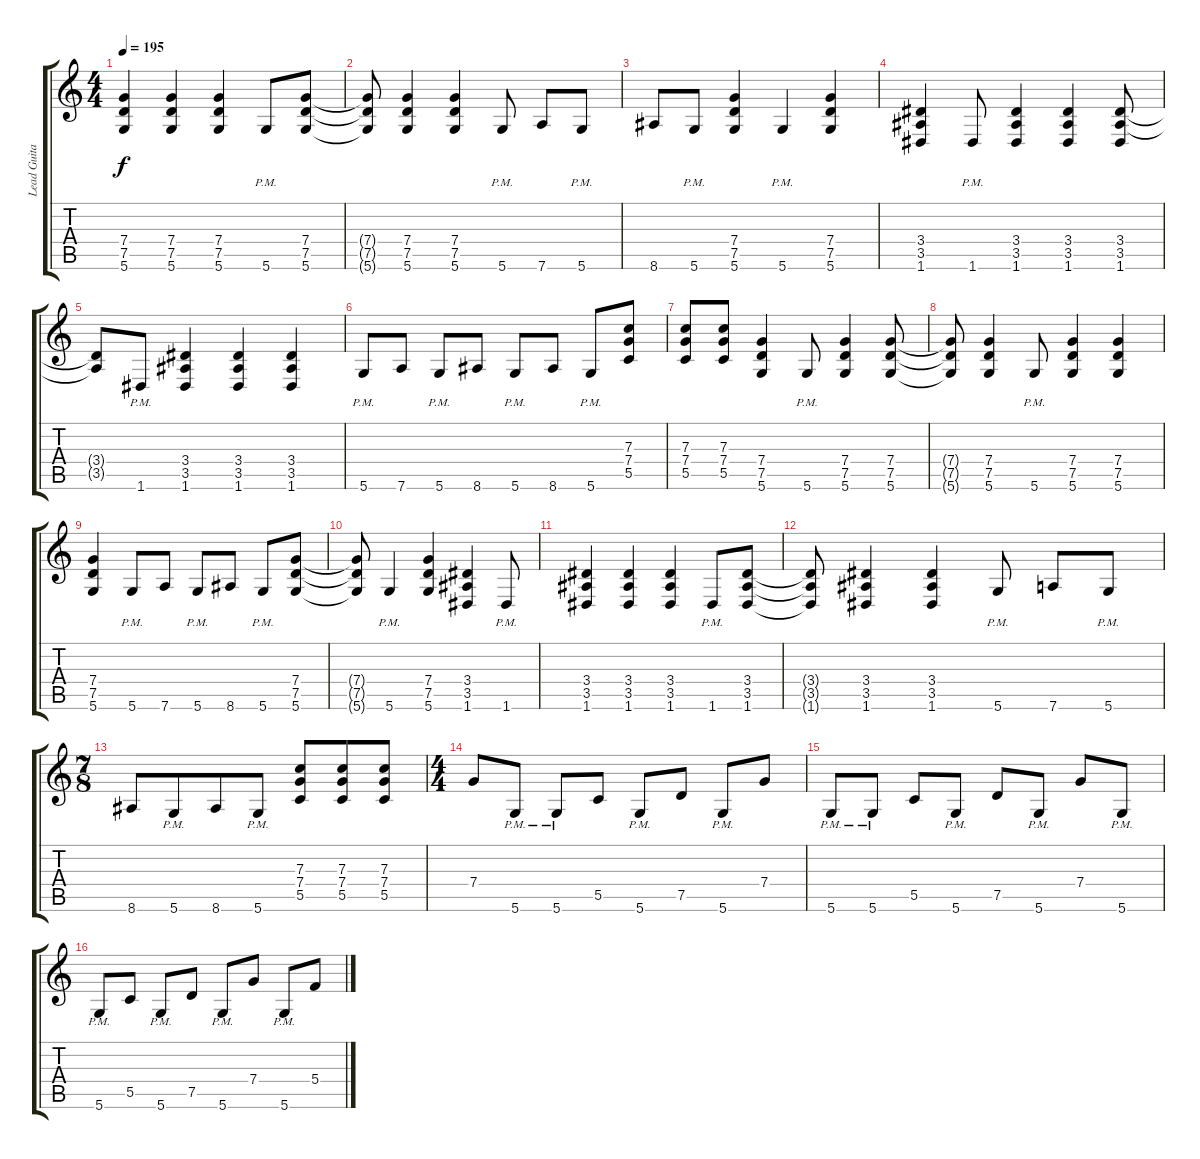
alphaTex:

\track ("Lead Guitar" "Lead Guita") {instrument overdrivenguitar}
\staff {score tabs}
\tuning (D4 A3 F3 C3 G2 D2) {hide}
\ts (4 4)
\tempo 195
\clef g2
\ks c
(7.4 7.5 5.6).4{dy f} (7.4 7.5 5.6).4 (7.4 7.5 5.6).4 5.6{pm}.8 (7.4 7.5 5.6).8 |
(7.4{t} 7.5{t} 5.6{t}).8 (7.4 7.5 5.6).4 (7.4 7.5 5.6).4 5.6{pm}.8 7.6.8 5.6{pm}.8 |
8.6.8 5.6{pm}.8 (7.4 7.5 5.6).4 5.6{pm}.4 (7.4 7.5 5.6).4 |
(3.4 3.5 1.6).4 1.6{pm}.8 (3.4 3.5 1.6).4 (3.4 3.5 1.6).4 (3.4 3.5 1.6).8 |
(3.4{t} 3.5{t}).8 1.6{pm}.8 (3.4 3.5 1.6).4 (3.4 3.5 1.6).4 (3.4 3.5 1.6).4 |
5.6{pm}.8 7.6.8 5.6{pm}.8 8.6.8 5.6{pm}.8 8.6.8 5.6{pm}.8 (7.3 7.4 5.5).8 |
(7.3 7.4 5.5).8 (7.3 7.4 5.5).8 (7.4 7.5 5.6).4 5.6{pm}.8 (7.4 7.5 5.6).4 (7.4 7.5 5.6).8 |
(7.4{t} 7.5{t} 5.6{t}).8 (7.4 7.5 5.6).4 5.6{pm}.8 (7.4 7.5 5.6).4 (7.4 7.5 5.6).4 |
(7.4 7.5 5.6).4 5.6{pm}.8 7.6.8 5.6{pm}.8 8.6.8 5.6{pm}.8 (7.4 7.5 5.6).8 |
(7.4{t} 7.5{t} 5.6{t}).8 5.6{pm}.4 (7.4 7.5 5.6).4 (3.4 3.5 1.6).4 1.6{pm}.8 |
(3.4 3.5 1.6).4 (3.4 3.5 1.6).4 (3.4 3.5 1.6).4 1.6{pm}.8 (3.4 3.5 1.6).8 |
(3.4{t} 3.5{t} 1.6{t}).8 (3.4 3.5 1.6).4 (3.4 3.5 1.6).4 5.6{pm}.8 7.6.8 5.6{pm}.8 |
\ts (7 8)
8.6.8 5.6{pm}.8 8.6.8 5.6{pm}.8 (7.3 7.4 5.5).8 (7.3 7.4 5.5).8 (7.3 7.4 5.5).8 |
\ts (4 4)
7.4.8 5.6{pm}.8 5.6{pm}.8 5.5.8 5.6{pm}.8 7.5.8 5.6{pm}.8 7.4.8 |
5.6{pm}.8 5.6{pm}.8 5.5.8 5.6{pm}.8 7.5.8 5.6{pm}.8 7.4.8 5.6{pm}.8 |
5.6{pm}.8 5.5.8 5.6{pm}.8 7.5.8 5.6{pm}.8 7.4.8 5.6{pm}.8 5.4.8
